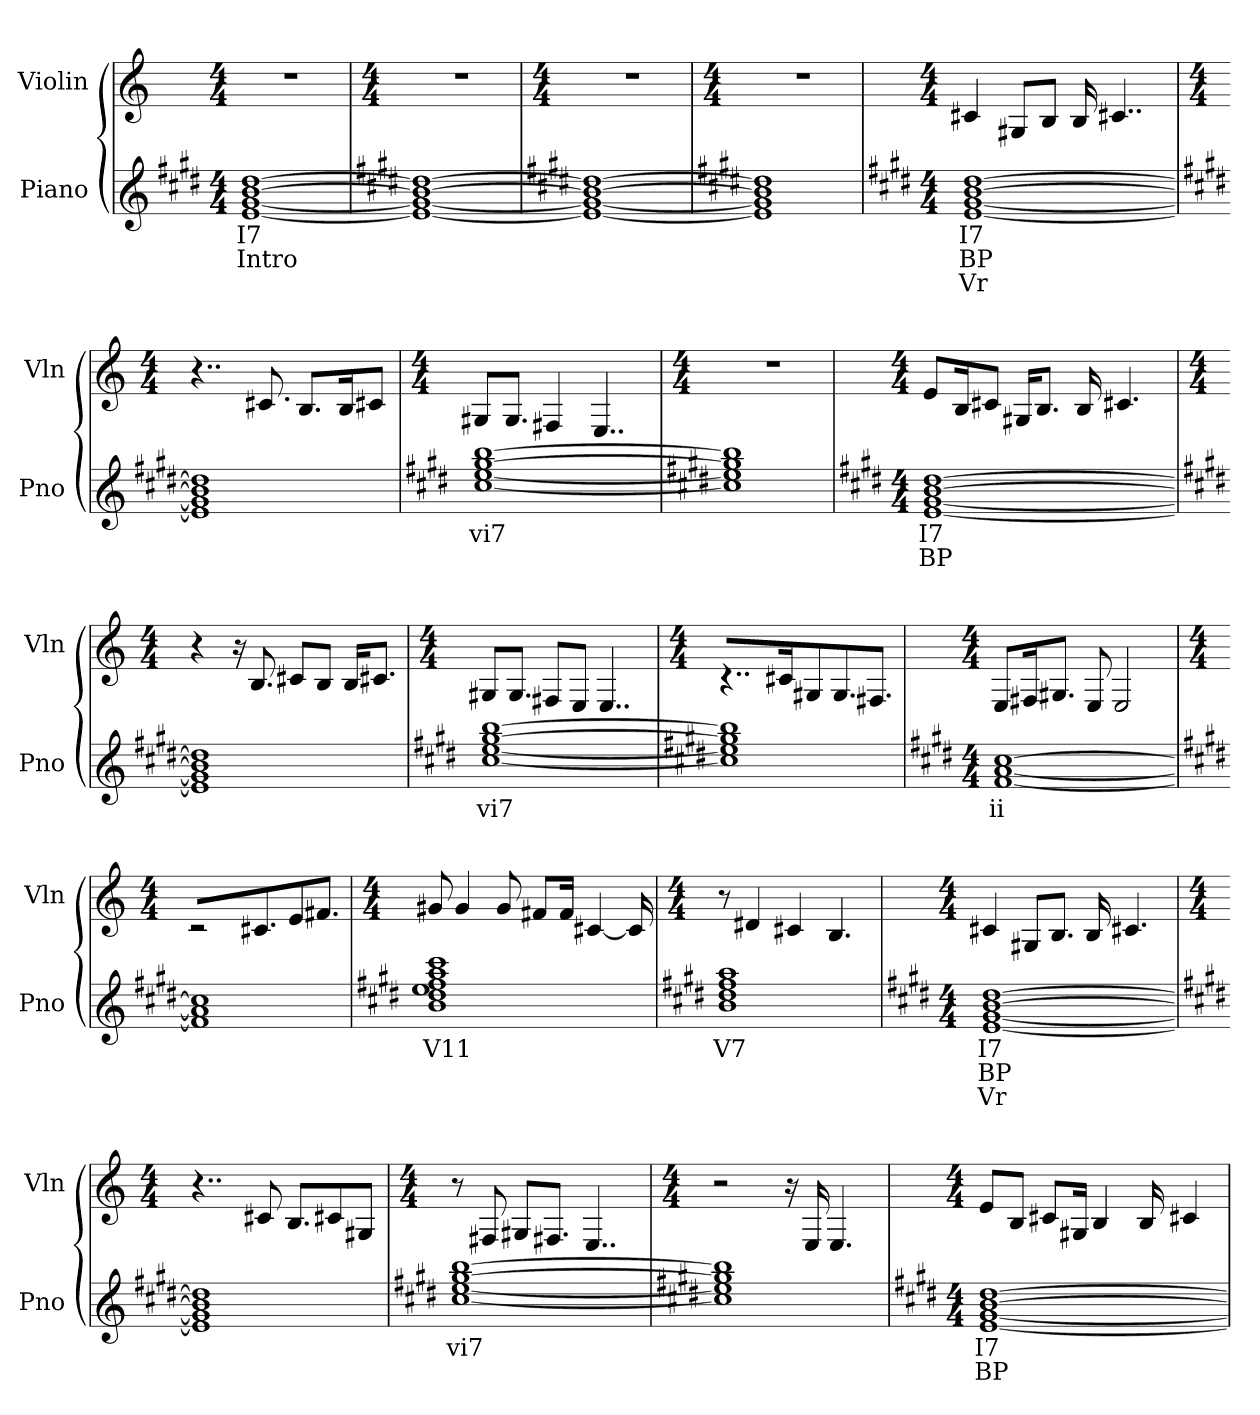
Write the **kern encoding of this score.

**kern	**text	**text	**text	**kern
*part2	*part2	*part2	*part2	*part1
*staff2	*staff2	*staff2	*staff2	*staff1
*I"Piano	*	*	*	*I"Violin
*I'Pno	*	*	*	*I'Vln
*k[f#c#g#d#]	*	*	*	*
*E:	*	*	*	*
*M4/4	*	*	*	*M4/4
=	=	=	=	=
[1e [1g# [1b [1dd#	I7	Intro	.	1r
=	=	=	=	=
*k[f#c#g#d#]	*	*	*	*
*E:	*	*	*	*
*	*	*	*	*M4/4
1e_ 1g#_ 1b_ 1dd#_	.	.	.	1r
=	=	=	=	=
*k[f#c#g#d#]	*	*	*	*
*E:	*	*	*	*
*	*	*	*	*M4/4
1e_ 1g#_ 1b_ 1dd#_	.	.	.	1r
=	=	=	=	=
*k[f#c#g#d#]	*	*	*	*
*E:	*	*	*	*
*	*	*	*	*M4/4
1e] 1g#] 1b] 1dd#]	.	.	.	1r
=	=	=	=	=
*k[f#c#g#d#]	*	*	*	*
*E:	*	*	*	*
*M4/4	*	*	*	*M4/4
[1e [1g# [1b [1dd#	I7	BP	Vr	4c#X
.	.	.	.	8G#XL
.	.	.	.	8BJ
.	.	.	.	16B
.	.	.	.	4..c#X
=	=	=	=	=
*k[f#c#g#d#]	*	*	*	*
*E:	*	*	*	*
*	*	*	*	*M4/4
1e] 1g#] 1b] 1dd#]	.	.	.	4..r
.	.	.	.	8.c#X
.	.	.	.	8.BL
.	.	.	.	16Bk
.	.	.	.	8c#XJ
=	=	=	=	=
*k[f#c#g#d#]	*	*	*	*
*E:	*	*	*	*
*	*	*	*	*M4/4
[1cc# [1ee [1gg# [1bb	vi7	.	.	8G#XL
.	.	.	.	8.G#J
.	.	.	.	4F#X
.	.	.	.	4..E
=	=	=	=	=
*k[f#c#g#d#]	*	*	*	*
*E:	*	*	*	*
*	*	*	*	*M4/4
1cc#] 1ee] 1gg#] 1bb]	.	.	.	1r
=	=	=	=	=
*k[f#c#g#d#]	*	*	*	*
*E:	*	*	*	*
*M4/4	*	*	*	*M4/4
[1e [1g# [1b [1dd#	I7	BP	.	8eL
.	.	.	.	16BK
.	.	.	.	8c#XJ
.	.	.	.	16G#XKL
.	.	.	.	8.BJ
.	.	.	.	16B
.	.	.	.	4.c#X
=	=	=	=	=
*k[f#c#g#d#]	*	*	*	*
*E:	*	*	*	*
*	*	*	*	*M4/4
1e] 1g#] 1b] 1dd#]	.	.	.	4r
.	.	.	.	16r
.	.	.	.	8.B
.	.	.	.	8c#XL
.	.	.	.	8BJ
.	.	.	.	16BKL
.	.	.	.	8.c#XJ
=	=	=	=	=
*k[f#c#g#d#]	*	*	*	*
*E:	*	*	*	*
*	*	*	*	*M4/4
[1cc# [1ee [1gg# [1bb	vi7	.	.	8G#XL
.	.	.	.	8.G#J
.	.	.	.	8F#XL
.	.	.	.	8EJ
.	.	.	.	4..E
=	=	=	=	=
*k[f#c#g#d#]	*	*	*	*
*E:	*	*	*	*
*	*	*	*	*M4/4
1cc#] 1ee] 1gg#] 1bb]	.	.	.	4..r
.	.	.	.	16c#X
.	.	.	.	8G#XL
.	.	.	.	8.G#J
.	.	.	.	8.F#XJ
=	=	=	=	=
*k[f#c#g#d#]	*	*	*	*
*E:	*	*	*	*
*M4/4	*	*	*	*M4/4
[1f# [1a [1cc#	ii	.	.	8EL
.	.	.	.	16F#XK
.	.	.	.	8.G#XJ
.	.	.	.	8E
.	.	.	.	2E
=	=	=	=	=
*k[f#c#g#d#]	*	*	*	*
*E:	*	*	*	*
*	*	*	*	*M4/4
1f#] 1a] 1cc#]	.	.	.	2r
.	.	.	.	8.c#XL
.	.	.	.	8eJ
.	.	.	.	8.f#XJ
=	=	=	=	=
*k[f#c#g#d#]	*	*	*	*
*E:	*	*	*	*
*	*	*	*	*M4/4
1b 1dd# 1ff# 1aa 1ccc# 1ee	V11	.	.	8g#X
.	.	.	.	4g#
.	.	.	.	8g#
.	.	.	.	8f#XL
.	.	.	.	16f#Jk
.	.	.	.	[4c#X
.	.	.	.	16c#]
=	=	=	=	=
*k[f#c#g#d#]	*	*	*	*
*E:	*	*	*	*
*	*	*	*	*M4/4
1b 1dd# 1ff# 1aa	V7	.	.	8r
.	.	.	.	4d#X
.	.	.	.	4c#X
.	.	.	.	4.B
=	=	=	=	=
*k[f#c#g#d#]	*	*	*	*
*E:	*	*	*	*
*M4/4	*	*	*	*M4/4
[1e [1g# [1b [1dd#	I7	BP	Vr	4c#X
.	.	.	.	8G#XL
.	.	.	.	8.BJ
.	.	.	.	16B
.	.	.	.	4.c#X
=	=	=	=	=
*k[f#c#g#d#]	*	*	*	*
*E:	*	*	*	*
*	*	*	*	*M4/4
1e] 1g#] 1b] 1dd#]	.	.	.	4..r
.	.	.	.	8c#X
.	.	.	.	8.BL
.	.	.	.	8c#X
.	.	.	.	8G#XJ
=	=	=	=	=
*k[f#c#g#d#]	*	*	*	*
*E:	*	*	*	*
*	*	*	*	*M4/4
[1cc# [1ee [1gg# [1bb	vi7	.	.	8r
.	.	.	.	8F#X
.	.	.	.	8G#XL
.	.	.	.	8.F#XJ
.	.	.	.	4..E
=	=	=	=	=
*k[f#c#g#d#]	*	*	*	*
*E:	*	*	*	*
*	*	*	*	*M4/4
1cc#] 1ee] 1gg#] 1bb]	.	.	.	2r
.	.	.	.	16r
.	.	.	.	16E
.	.	.	.	4.E
=	=	=	=	=
*k[f#c#g#d#]	*	*	*	*
*E:	*	*	*	*
*M4/4	*	*	*	*M4/4
[1e [1g# [1b [1dd#	I7	BP	.	8eL
.	.	.	.	8BJ
.	.	.	.	8c#XL
.	.	.	.	16G#XJk
.	.	.	.	4B
.	.	.	.	16B
.	.	.	.	4c#X
=	=	=	=	=
*-	*-	*-	*-	*-
